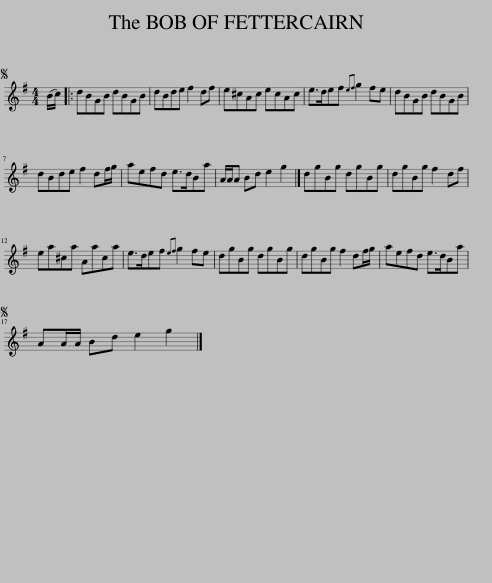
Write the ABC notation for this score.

X:1
L:1/8
M:4/4
I:linebreak $
K:G
V:1 treble
V:1
S (B/c/) |: dBGB dBGB | dBde f2 df | e^cAc ecAc | e>def{ef} g2 fe | %5
 dBGB dBGB |$ dBde f2 df/g/ | aefd e>dBa | A/A/A Bd e2 g2 |] dgBg dgBg | %10
 dgBg f2 df |$ ea^ca Aaca | e>def{ef} g2 fe | dgBg dgBg | dgBg f2 df/g/ | %15
 aefd e>dBa |$S AA/A/ Bd e2 g2 |] %17
